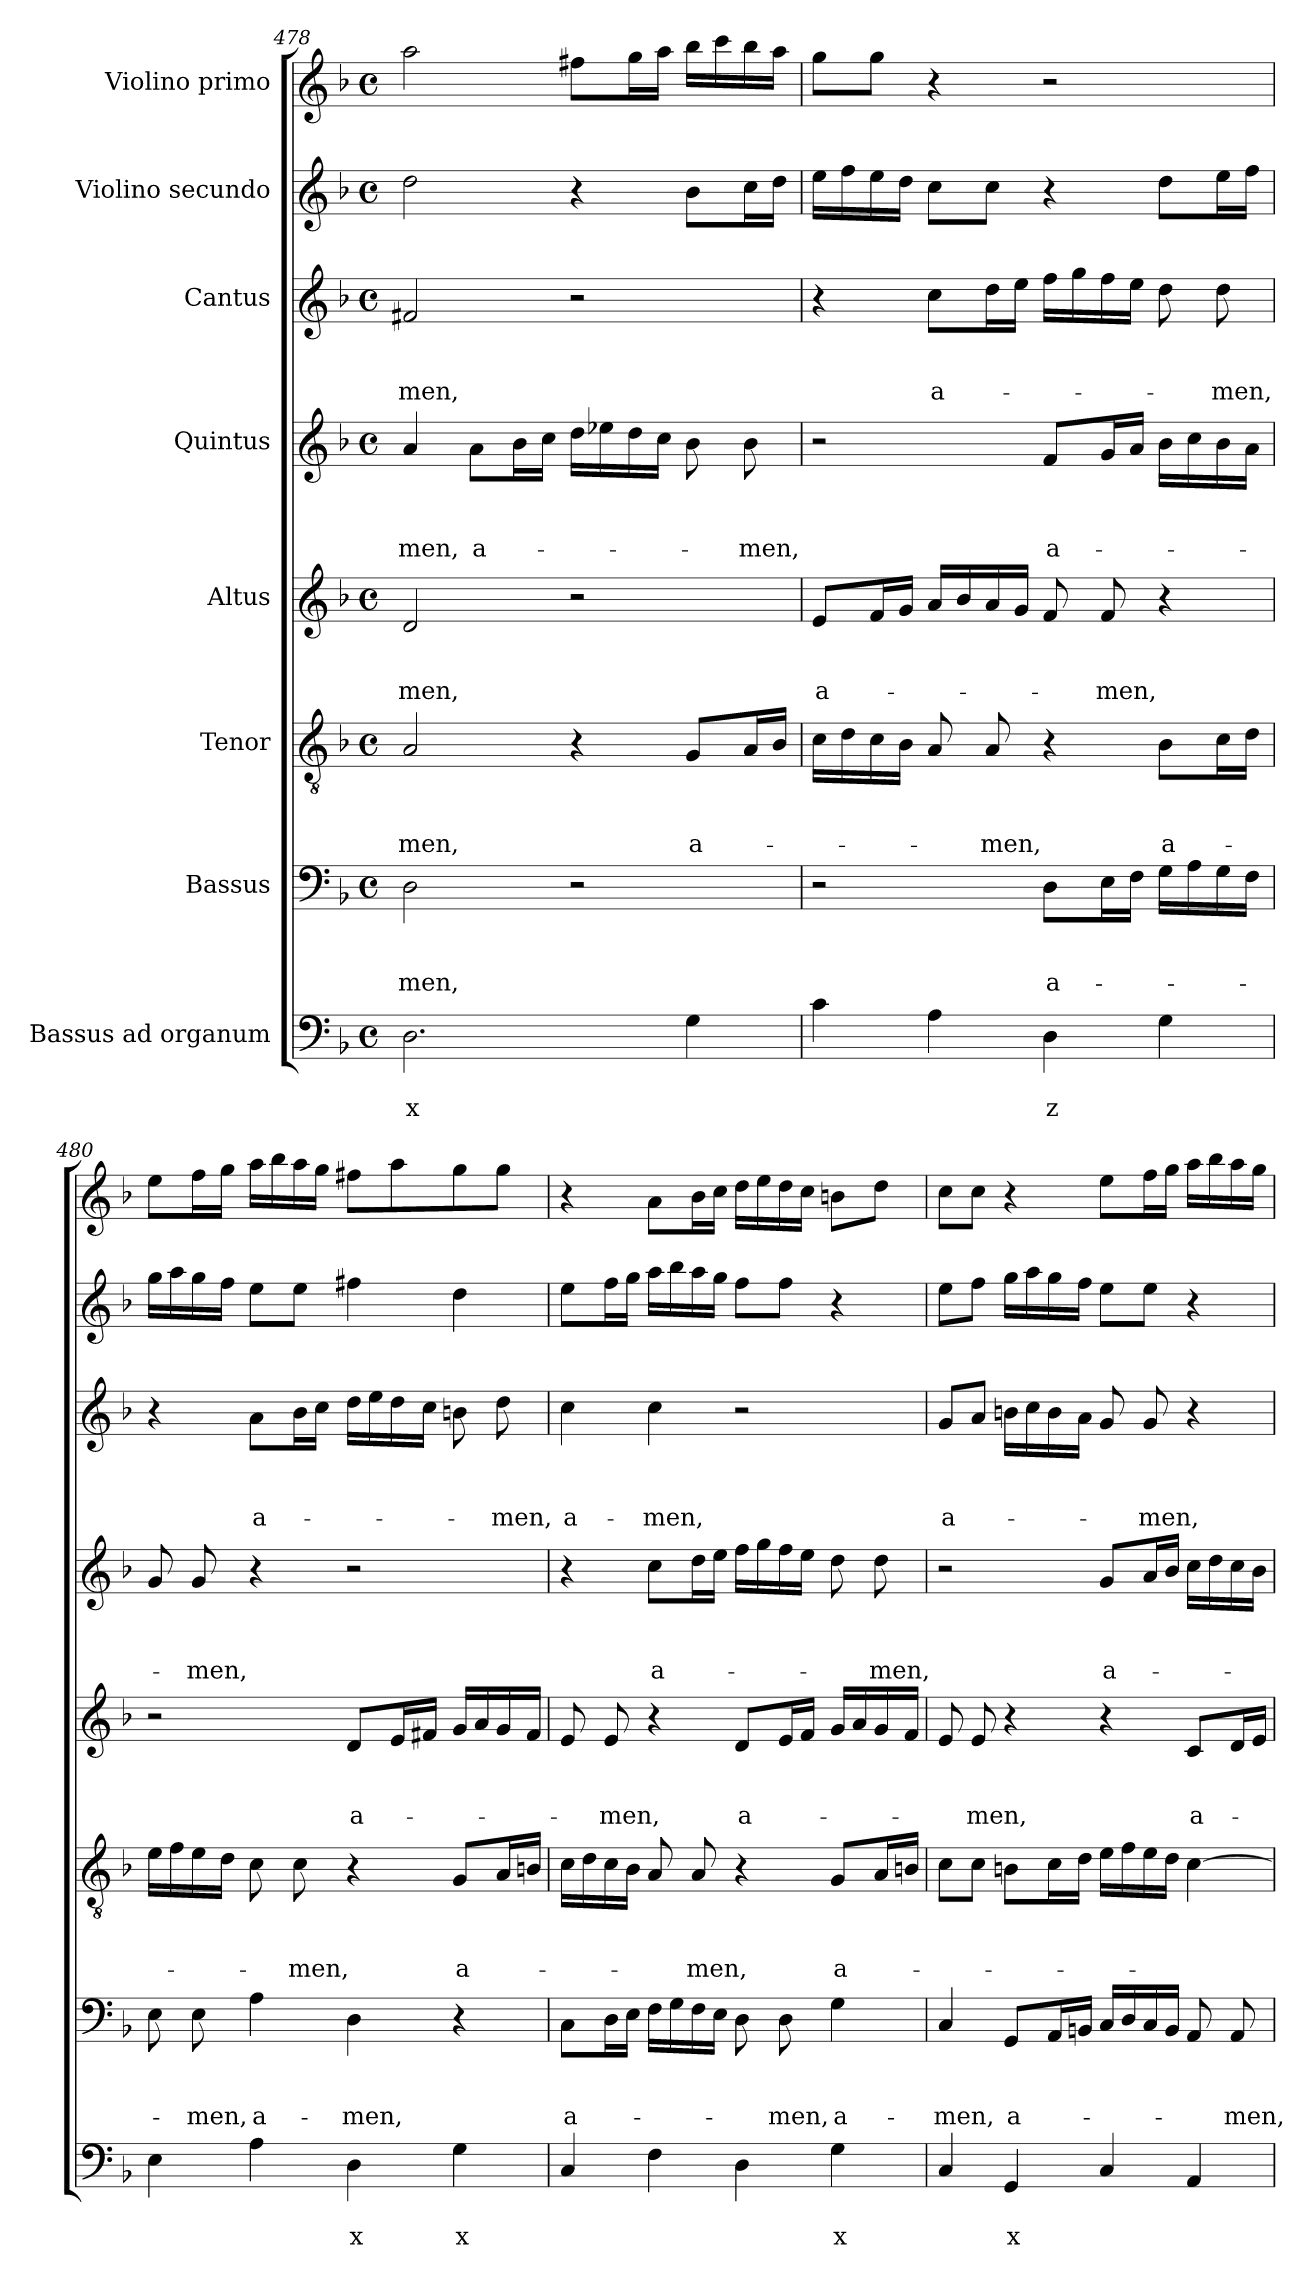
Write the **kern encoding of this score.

**kern	**text	**text	**kern	**text	**text	**text	**kern	**text	**text	**text	**kern	**text	**text	**text	**kern	**text	**text	**text	**kern	**text	**text	**text	**kern	**kern
*part8	*part8	*part8	*part7	*part7	*part7	*part7	*part6	*part6	*part6	*part6	*part5	*part5	*part5	*part5	*part4	*part4	*part4	*part4	*part3	*part3	*part3	*part3	*part2	*part1
*staff8	*staff8	*staff8	*staff7	*staff7	*staff7	*staff7	*staff6	*staff6	*staff6	*staff6	*staff5	*staff5	*staff5	*staff5	*staff4	*staff4	*staff4	*staff4	*staff3	*staff3	*staff3	*staff3	*staff2	*staff1
*I"Bassus ad  organum	*	*	*I"Bassus	*	*	*	*I"Tenor	*	*	*	*I"Altus	*	*	*	*I"Quintus	*	*	*	*I"Cantus	*	*	*	*I"Violino secundo	*I"Violino primo
!!LO:PB:g=z
*clefF4	*	*	*clefF4	*	*	*	*clefGv2	*	*	*	*clefG2	*	*	*	*clefG2	*	*	*	*clefG2	*	*	*	*clefG2	*clefG2
*k[b-]	*	*	*k[b-]	*	*	*	*k[b-]	*	*	*	*k[b-]	*	*	*	*k[b-]	*	*	*	*k[b-]	*	*	*	*k[b-]	*k[b-]
*F:	*	*	*F:	*	*	*	*F:	*	*	*	*F:	*	*	*	*F:	*	*	*	*F:	*	*	*	*F:	*F:
*M4/4	*	*	*M4/4	*	*	*	*M4/4	*	*	*	*M4/4	*	*	*	*M4/4	*	*	*	*M4/4	*	*	*	*M4/4	*M4/4
*met(c)	*	*	*met(c)	*	*	*	*met(c)	*	*	*	*met(c)	*	*	*	*met(c)	*	*	*	*met(c)	*	*	*	*met(c)	*met(c)
=478	=478	=478	=478	=478	=478	=478	=478	=478	=478	=478	=478	=478	=478	=478	=478	=478	=478	=478	=478	=478	=478	=478	=478	=478
!	!	!LO:LY:b	!	!	!	!LO:LY:b	!	!	!	!LO:LY:b	!	!	!	!LO:LY:b	!	!	!	!LO:LY:b	!	!	!	!LO:LY:b	!	!
2.D\	.	x	2D\	.	.	-men,	2A/	.	.	-men,	2d/	.	.	-men,	4a/	.	.	-men,	2f#X/	.	.	-men,	2dd\	2aa\
!	!	!	!	!	!	!	!	!	!	!	!	!	!	!	!	!	!	!LO:LY:b	!	!	!	!	!	!
.	.	.	.	.	.	.	.	.	.	.	.	.	.	.	8a\L	.	.	a-	.	.	.	.	.	.
.	.	.	.	.	.	.	.	.	.	.	.	.	.	.	16b-\L	.	.	.	.	.	.	.	.	.
.	.	.	.	.	.	.	.	.	.	.	.	.	.	.	16cc\JJ	.	.	.	.	.	.	.	.	.
.	.	.	2r	.	.	.	4r	.	.	.	2r	.	.	.	16dd\LL	.	.	.	2r	.	.	.	4r	8ff#X\L
.	.	.	.	.	.	.	.	.	.	.	.	.	.	.	16ee-X\	.	.	.	.	.	.	.	.	.
.	.	.	.	.	.	.	.	.	.	.	.	.	.	.	16dd\	.	.	.	.	.	.	.	.	16gg\L
.	.	.	.	.	.	.	.	.	.	.	.	.	.	.	16cc\JJ	.	.	.	.	.	.	.	.	16aa\JJ
!	!	!	!	!	!	!	!	!	!	!LO:LY:b	!	!	!	!	!	!	!	!	!	!	!	!	!	!
4G\	.	.	.	.	.	.	8G/L	.	.	a-	.	.	.	.	8b-\	.	.	.	.	.	.	.	8b-\L	16bb-\LL
.	.	.	.	.	.	.	.	.	.	.	.	.	.	.	.	.	.	.	.	.	.	.	.	16ccc\
!	!	!	!	!	!	!	!	!	!	!	!	!	!	!	!	!	!	!LO:LY:b	!	!	!	!	!	!
.	.	.	.	.	.	.	16A/L	.	.	.	.	.	.	.	8b-\	.	.	-men,	.	.	.	.	16cc\L	16bb-\
.	.	.	.	.	.	.	16B-/JJ	.	.	.	.	.	.	.	.	.	.	.	.	.	.	.	16dd\JJ	16aa\JJ
=479	=479	=479	=479	=479	=479	=479	=479	=479	=479	=479	=479	=479	=479	=479	=479	=479	=479	=479	=479	=479	=479	=479	=479	=479
!	!	!	!	!	!	!	!	!	!	!	!	!	!	!LO:LY:b	!	!	!	!	!	!	!	!	!	!
4c\	.	.	2r	.	.	.	16c\LL	.	.	.	8e/L	.	.	a-	2r	.	.	.	4r	.	.	.	16ee\LL	8gg\L
.	.	.	.	.	.	.	16d\	.	.	.	.	.	.	.	.	.	.	.	.	.	.	.	16ff\	.
.	.	.	.	.	.	.	16c\	.	.	.	16f/L	.	.	.	.	.	.	.	.	.	.	.	16ee\	8gg\J
.	.	.	.	.	.	.	16B-\JJ	.	.	.	16g/JJ	.	.	.	.	.	.	.	.	.	.	.	16dd\JJ	.
!	!	!	!	!	!	!	!	!	!	!	!	!	!	!	!	!	!	!	!	!	!	!LO:LY:b	!	!
4A\	.	.	.	.	.	.	8A/	.	.	.	16a/LL	.	.	.	.	.	.	.	8cc\L	.	.	a-	8cc\L	4r
.	.	.	.	.	.	.	.	.	.	.	16b-/	.	.	.	.	.	.	.	.	.	.	.	.	.
!	!	!	!	!	!	!	!	!	!	!LO:LY:b	!	!	!	!	!	!	!	!	!	!	!	!	!	!
.	.	.	.	.	.	.	8A/	.	.	-men,	16a/	.	.	.	.	.	.	.	16dd\L	.	.	.	8cc\J	.
.	.	.	.	.	.	.	.	.	.	.	16g/JJ	.	.	.	.	.	.	.	16ee\JJ	.	.	.	.	.
!	!	!LO:LY:b	!	!	!	!LO:LY:b	!	!	!	!	!	!	!	!	!	!	!	!LO:LY:b	!	!	!	!	!	!
4D\	.	z	8D\L	.	.	a-	4r	.	.	.	8f/	.	.	.	8f/L	.	.	a-	16ff\LL	.	.	.	4r	2r
.	.	.	.	.	.	.	.	.	.	.	.	.	.	.	.	.	.	.	16gg\	.	.	.	.	.
!	!	!	!	!	!	!	!	!	!	!	!	!	!	!LO:LY:b	!	!	!	!	!	!	!	!	!	!
.	.	.	16E\L	.	.	.	.	.	.	.	8f/	.	.	-men,	16g/L	.	.	.	16ff\	.	.	.	.	.
.	.	.	16F\JJ	.	.	.	.	.	.	.	.	.	.	.	16a/JJ	.	.	.	16ee\JJ	.	.	.	.	.
!	!	!	!	!	!	!	!	!	!	!LO:LY:b	!	!	!	!	!	!	!	!	!	!	!	!	!	!
4G\	.	.	16G\LL	.	.	.	8B-\L	.	.	a-	4r	.	.	.	16b-\LL	.	.	.	8dd\	.	.	.	8dd\L	.
.	.	.	16A\	.	.	.	.	.	.	.	.	.	.	.	16cc\	.	.	.	.	.	.	.	.	.
!	!	!	!	!	!	!	!	!	!	!	!	!	!	!	!	!	!	!	!	!	!	!LO:LY:b	!	!
.	.	.	16G\	.	.	.	16c\L	.	.	.	.	.	.	.	16b-\	.	.	.	8dd\	.	.	-men,	16ee\L	.
.	.	.	16F\JJ	.	.	.	16d\JJ	.	.	.	.	.	.	.	16a\JJ	.	.	.	.	.	.	.	16ff\JJ	.
=480	=480	=480	=480	=480	=480	=480	=480	=480	=480	=480	=480	=480	=480	=480	=480	=480	=480	=480	=480	=480	=480	=480	=480	=480
4E\	.	.	8E\	.	.	.	16e\LL	.	.	.	2r	.	.	.	8g/	.	.	.	4r	.	.	.	16gg\LL	8ee\L
.	.	.	.	.	.	.	16f\	.	.	.	.	.	.	.	.	.	.	.	.	.	.	.	16aa\	.
!	!	!	!	!	!	!LO:LY:b	!	!	!	!	!	!	!	!	!	!	!	!LO:LY:b	!	!	!	!	!	!
.	.	.	8E\	.	.	-men,	16e\	.	.	.	.	.	.	.	8g/	.	.	-men,	.	.	.	.	16gg\	16ff\L
.	.	.	.	.	.	.	16d\JJ	.	.	.	.	.	.	.	.	.	.	.	.	.	.	.	16ff\JJ	16gg\JJ
!	!	!	!	!	!	!LO:LY:b	!	!	!	!	!	!	!	!	!	!	!	!	!	!	!	!LO:LY:b	!	!
4A\	.	.	4A\	.	.	a-	8c\	.	.	.	.	.	.	.	4r	.	.	.	8a\L	.	.	a-	8ee\L	16aa\LL
.	.	.	.	.	.	.	.	.	.	.	.	.	.	.	.	.	.	.	.	.	.	.	.	16bb-\
!	!	!	!	!	!	!	!	!	!	!LO:LY:b	!	!	!	!	!	!	!	!	!	!	!	!	!	!
.	.	.	.	.	.	.	8c\	.	.	-men,	.	.	.	.	.	.	.	.	16b-\L	.	.	.	8ee\J	16aa\
.	.	.	.	.	.	.	.	.	.	.	.	.	.	.	.	.	.	.	16cc\JJ	.	.	.	.	16gg\JJ
!	!	!LO:LY:b	!	!	!	!LO:LY:b	!	!	!	!	!	!	!	!LO:LY:b	!	!	!	!	!	!	!	!	!	!
4D\	.	x	4D\	.	.	-men,	4r	.	.	.	8d/L	.	.	a-	2r	.	.	.	16dd\LL	.	.	.	4ff#X\	8ff#X\L
.	.	.	.	.	.	.	.	.	.	.	.	.	.	.	.	.	.	.	16ee\	.	.	.	.	.
.	.	.	.	.	.	.	.	.	.	.	16e/L	.	.	.	.	.	.	.	16dd\	.	.	.	.	8aa\
.	.	.	.	.	.	.	.	.	.	.	16f#X/JJ	.	.	.	.	.	.	.	16cc\JJ	.	.	.	.	.
!	!	!LO:LY:b	!	!	!	!	!	!	!	!LO:LY:b	!	!	!	!	!	!	!	!	!	!	!	!	!	!
4G\	.	x	4r	.	.	.	8G/L	.	.	a-	16g/LL	.	.	.	.	.	.	.	8bn\	.	.	.	4dd\	8gg\
.	.	.	.	.	.	.	.	.	.	.	16a/	.	.	.	.	.	.	.	.	.	.	.	.	.
!	!	!	!	!	!	!	!	!	!	!	!	!	!	!	!	!	!	!	!	!	!	!LO:LY:b	!	!
.	.	.	.	.	.	.	16A/L	.	.	.	16g/	.	.	.	.	.	.	.	8dd\	.	.	-men,	.	8gg\J
.	.	.	.	.	.	.	16Bn/JJ	.	.	.	16f#/JJ	.	.	.	.	.	.	.	.	.	.	.	.	.
!!LO:LB:g=z
=481	=481	=481	=481	=481	=481	=481	=481	=481	=481	=481	=481	=481	=481	=481	=481	=481	=481	=481	=481	=481	=481	=481	=481	=481
!	!	!	!	!	!	!LO:LY:b	!	!	!	!	!	!	!	!	!	!	!	!	!	!	!	!LO:LY:b	!	!
4C/	.	.	8C\L	.	.	a-	16c\LL	.	.	.	8e/	.	.	.	4r	.	.	.	4cc\	.	.	a-	8ee\L	4r
.	.	.	.	.	.	.	16d\	.	.	.	.	.	.	.	.	.	.	.	.	.	.	.	.	.
!	!	!	!	!	!	!	!	!	!	!	!	!	!	!LO:LY:b	!	!	!	!	!	!	!	!	!	!
.	.	.	16D\L	.	.	.	16c\	.	.	.	8e/	.	.	-men,	.	.	.	.	.	.	.	.	16ff\L	.
.	.	.	16E\JJ	.	.	.	16B-\JJ	.	.	.	.	.	.	.	.	.	.	.	.	.	.	.	16gg\JJ	.
!	!	!	!	!	!	!	!	!	!	!	!	!	!	!	!	!	!	!LO:LY:b	!	!	!	!LO:LY:b	!	!
4F\	.	.	16F\LL	.	.	.	8A/	.	.	.	4r	.	.	.	8cc\L	.	.	a-	4cc\	.	.	-men,	16aa\LL	8a\L
.	.	.	16G\	.	.	.	.	.	.	.	.	.	.	.	.	.	.	.	.	.	.	.	16bb-\	.
!	!	!	!	!	!	!	!	!	!	!LO:LY:b	!	!	!	!	!	!	!	!	!	!	!	!	!	!
.	.	.	16F\	.	.	.	8A/	.	.	-men,	.	.	.	.	16dd\L	.	.	.	.	.	.	.	16aa\	16b-\L
.	.	.	16E\JJ	.	.	.	.	.	.	.	.	.	.	.	16ee\JJ	.	.	.	.	.	.	.	16gg\JJ	16cc\JJ
!	!	!	!	!	!	!	!	!	!	!	!	!	!	!LO:LY:b	!	!	!	!	!	!	!	!	!	!
4D\	.	.	8D\	.	.	.	4r	.	.	.	8d/L	.	.	a-	16ff\LL	.	.	.	2r	.	.	.	8ff\L	16dd\LL
.	.	.	.	.	.	.	.	.	.	.	.	.	.	.	16gg\	.	.	.	.	.	.	.	.	16ee\
!	!	!	!	!	!	!LO:LY:b	!	!	!	!	!	!	!	!	!	!	!	!	!	!	!	!	!	!
.	.	.	8D\	.	.	-men,	.	.	.	.	16e/L	.	.	.	16ff\	.	.	.	.	.	.	.	8ff\J	16dd\
.	.	.	.	.	.	.	.	.	.	.	16f/JJ	.	.	.	16ee\JJ	.	.	.	.	.	.	.	.	16cc\JJ
!	!	!LO:LY:b	!	!	!	!LO:LY:b	!	!	!	!LO:LY:b	!	!	!	!	!	!	!	!	!	!	!	!	!	!
4G\	.	x	4G\	.	.	a-	8G/L	.	.	a-	16g/LL	.	.	.	8dd\	.	.	.	.	.	.	.	4r	8bn\L
.	.	.	.	.	.	.	.	.	.	.	16a/	.	.	.	.	.	.	.	.	.	.	.	.	.
!	!	!	!	!	!	!	!	!	!	!	!	!	!	!	!	!	!	!LO:LY:b	!	!	!	!	!	!
.	.	.	.	.	.	.	16A/L	.	.	.	16g/	.	.	.	8dd\	.	.	-men,	.	.	.	.	.	8dd\J
.	.	.	.	.	.	.	16Bn/JJ	.	.	.	16f/JJ	.	.	.	.	.	.	.	.	.	.	.	.	.
=482	=482	=482	=482	=482	=482	=482	=482	=482	=482	=482	=482	=482	=482	=482	=482	=482	=482	=482	=482	=482	=482	=482	=482	=482
!	!	!	!	!	!	!LO:LY:b	!	!	!	!	!	!	!	!	!	!	!	!	!	!	!	!LO:LY:b	!	!
4C/	.	.	4C/	.	.	-men,	8c\L	.	.	.	8e/	.	.	.	2r	.	.	.	8g/L	.	.	a-	8ee\L	8cc\L
!	!	!	!	!	!	!	!	!	!	!	!	!	!	!LO:LY:b	!	!	!	!	!	!	!	!	!	!
.	.	.	.	.	.	.	8c\J	.	.	.	8e/	.	.	-men,	.	.	.	.	8a/J	.	.	.	8ff\J	8cc\J
!	!	!LO:LY:b	!	!	!	!LO:LY:b	!	!	!	!	!	!	!	!	!	!	!	!	!	!	!	!	!	!
4GG/	.	x	8GG/L	.	.	a-	8Bn\L	.	.	.	4r	.	.	.	.	.	.	.	16bn\LL	.	.	.	16gg\LL	4r
.	.	.	.	.	.	.	.	.	.	.	.	.	.	.	.	.	.	.	16cc\	.	.	.	16aa\	.
.	.	.	16AA/L	.	.	.	16c\L	.	.	.	.	.	.	.	.	.	.	.	16b\	.	.	.	16gg\	.
.	.	.	16BBn/JJ	.	.	.	16d\JJ	.	.	.	.	.	.	.	.	.	.	.	16a\JJ	.	.	.	16ff\JJ	.
!	!	!	!	!	!	!	!	!	!	!	!	!	!	!	!	!	!	!LO:LY:b	!	!	!	!	!	!
4C/	.	.	16C/LL	.	.	.	16e\LL	.	.	.	4r	.	.	.	8g/L	.	.	a-	8g/	.	.	.	8ee\L	8ee\L
.	.	.	16D/	.	.	.	16f\	.	.	.	.	.	.	.	.	.	.	.	.	.	.	.	.	.
!	!	!	!	!	!	!	!	!	!	!	!	!	!	!	!	!	!	!	!	!	!	!LO:LY:b	!	!
.	.	.	16C/	.	.	.	16e\	.	.	.	.	.	.	.	16a/L	.	.	.	8g/	.	.	-men,	8ee\J	16ff\L
.	.	.	16BB/JJ	.	.	.	16d\JJ	.	.	.	.	.	.	.	16b-/JJ	.	.	.	.	.	.	.	.	16gg\JJ
!	!	!	!	!	!	!	!	!	!	!	!	!	!	!LO:LY:b	!	!	!	!	!	!	!	!	!	!
4AA/	.	.	8AA/	.	.	.	[4c\	.	.	.	8c/L	.	.	a-	16cc\LL	.	.	.	4r	.	.	.	4r	16aa\LL
.	.	.	.	.	.	.	.	.	.	.	.	.	.	.	16dd\	.	.	.	.	.	.	.	.	16bb-\
!	!	!	!	!	!	!LO:LY:b	!	!	!	!	!	!	!	!	!	!	!	!	!	!	!	!	!	!
.	.	.	8AA/	.	.	-men,	.	.	.	.	16d/L	.	.	.	16cc\	.	.	.	.	.	.	.	.	16aa\
.	.	.	.	.	.	.	.	.	.	.	16e/JJ	.	.	.	16b-\JJ	.	.	.	.	.	.	.	.	16gg\JJ
=	=	=	=	=	=	=	=	=	=	=	=	=	=	=	=	=	=	=	=	=	=	=	=	=
*-	*-	*-	*-	*-	*-	*-	*-	*-	*-	*-	*-	*-	*-	*-	*-	*-	*-	*-	*-	*-	*-	*-	*-	*-
